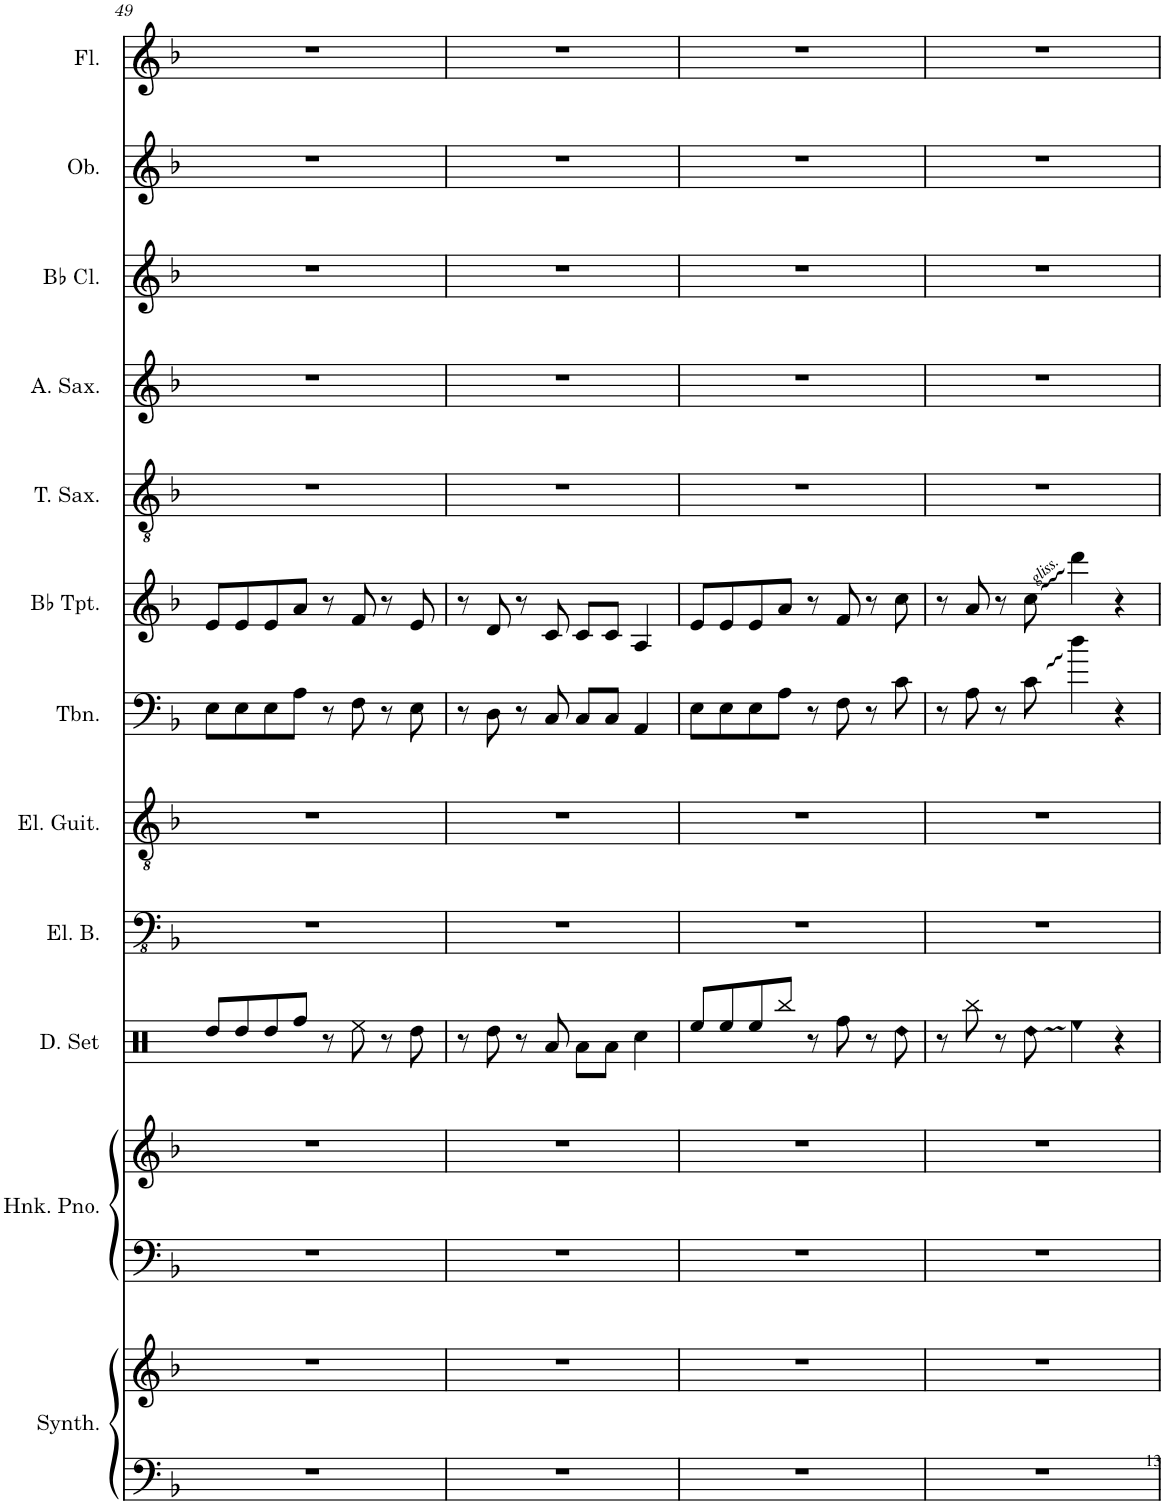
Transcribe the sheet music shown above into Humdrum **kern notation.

**kern	**kern	**kern	**kern	**kern	**kern	**kern	**kern	**kern	**kern	**kern	**kern	**kern	**kern
*part12	*part12	*part11	*part11	*part10	*part9	*part8	*part7	*part6	*part5	*part4	*part3	*part2	*part1
*staff14	*staff13	*staff12	*staff11	*staff10	*staff9	*staff8	*staff7	*staff6	*staff5	*staff4	*staff3	*staff2	*staff1
*I"Warm Synthesizer	*	*I"Honky Tonk Piano	*	*I"Drumset	*I"Electric Bass	*I"Electric Guitar	*I"Trombone	*I"Bb Trumpet	*I"Tenor Saxophone	*I"Alto Saxophone	*I"Bb Clarinet	*I"Oboe	*I"Flute
*I'Synth.	*	*I'Hnk. Pno.	*	*I'D. Set	*I'El. B.	*I'El. Guit.	*I'Tbn.	*I'Bb Tpt.	*I'T. Sax.	*I'A. Sax.	*I'Bb Cl.	*I'Ob.	*I'Fl.
!!LO:PB:g=z
*clefF4	*clefG2	*clefF4	*clefG2	*clefX	*clefFv4	*clefGv2	*clefF4	*clefG2	*clefGv2	*clefG2	*clefG2	*clefG2	*clefG2
*	*	*	*	*	*	*	*	*ITrd1c2	*ITrd8c14	*ITrd5c9	*ITrd1c2	*	*
*k[b-]	*k[b-]	*k[b-]	*k[b-]	*k[b-]	*k[b-]	*k[b-]	*k[b-]	*k[b-]	*k[b-]	*k[b-]	*k[b-]	*k[b-]	*k[b-]
*M4/4	*M4/4	*M4/4	*M4/4	*M4/4	*M4/4	*M4/4	*M4/4	*M4/4	*M4/4	*M4/4	*M4/4	*M4/4	*M4/4
=49	=49	=49	=49	=49	=49	=49	=49	=49	=49	=49	=49	=49	=49
1r	1r	1r	1r	8Rdd/L	1r	1r	8E\L	8e/L	1r	1r	1r	1r	1r
.	.	.	.	8Rdd/	.	.	8E\	8e/	.	.	.	.	.
.	.	.	.	8Rdd/	.	.	8E\	8e/	.	.	.	.	.
.	.	.	.	8Rff/J	.	.	8A\J	8a/J	.	.	.	.	.
.	.	.	.	8r	.	.	8r	8r	.	.	.	.	.
.	.	.	.	8Ree\	.	.	8F\	8f/	.	.	.	.	.
.	.	.	.	8r	.	.	8r	8r	.	.	.	.	.
.	.	.	.	8Rdd\	.	.	8E\	8e/	.	.	.	.	.
=50	=50	=50	=50	=50	=50	=50	=50	=50	=50	=50	=50	=50	=50
1r	1r	1r	1r	8r	1r	1r	8r	8r	1r	1r	1r	1r	1r
.	.	.	.	8Rdd\	.	.	8D\	8d/	.	.	.	.	.
.	.	.	.	8r	.	.	8r	8r	.	.	.	.	.
.	.	.	.	8Ra/	.	.	8C/	8c/	.	.	.	.	.
.	.	.	.	8Ra\L	.	.	8C/L	8c/L	.	.	.	.	.
.	.	.	.	8Ra\J	.	.	8C/J	8c/J	.	.	.	.	.
.	.	.	.	4Rcc\	.	.	4AA/	4A/	.	.	.	.	.
=51	=51	=51	=51	=51	=51	=51	=51	=51	=51	=51	=51	=51	=51
1r	1r	1r	1r	8Ree/L	1r	1r	8E\L	8e/L	1r	1r	1r	1r	1r
.	.	.	.	8Ree/	.	.	8E\	8e/	.	.	.	.	.
.	.	.	.	8Ree/	.	.	8E\	8e/	.	.	.	.	.
.	.	.	.	8Rbb/J	.	.	8A\J	8a/J	.	.	.	.	.
.	.	.	.	8r	.	.	8r	8r	.	.	.	.	.
.	.	.	.	8Rff\	.	.	8F\	8f/	.	.	.	.	.
.	.	.	.	8r	.	.	8r	8r	.	.	.	.	.
!	!	!	!	!LO:N:head=diamond	!	!	!	!	!	!	!	!	!
.	.	.	.	8Rdd\	.	.	8c\	8cc\	.	.	.	.	.
=52	=52	=52	=52	=52	=52	=52	=52	=52	=52	=52	=52	=52	=52
1r	1r	1r	1r	8r	1r	1r	8r	8r	1r	1r	1r	1r	1r
.	.	.	.	8Rbb\	.	.	8A\	8a/	.	.	.	.	.
.	.	.	.	8r	.	.	8r	8r	.	.	.	.	.
!	!	!	!	!LO:N:head=diamond	!	!	!	!	!	!	!	!	!
.	.	.	.	8Rdd\	.	.	8c\	8cc\	.	.	.	.	.
.	.	.	.	4Ree\	.	.	4dd\	4ddd\	.	.	.	.	.
.	.	.	.	4r	.	.	4r	4r	.	.	.	.	.
=	=	=	=	=	=	=	=	=	=	=	=	=	=
*-	*-	*-	*-	*-	*-	*-	*-	*-	*-	*-	*-	*-	*-
